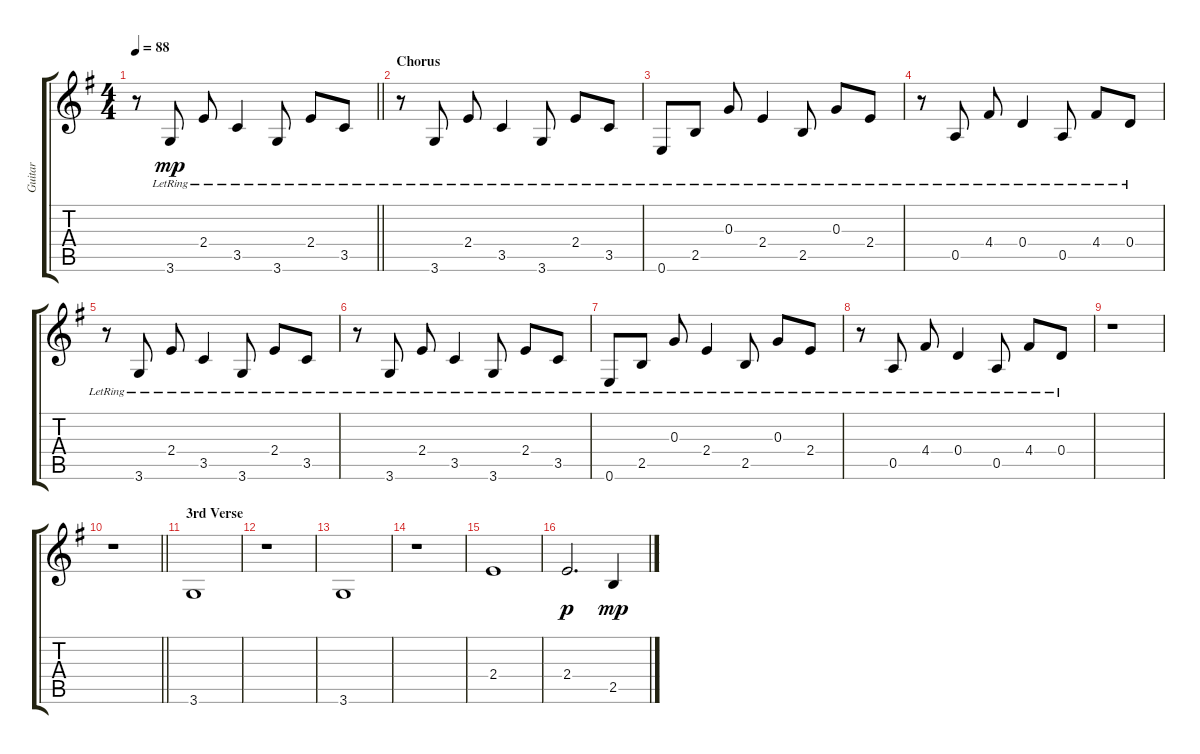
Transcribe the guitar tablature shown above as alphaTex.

\track ("Guitar" "Guitar") {instrument electricguitarclean}
\staff {score tabs}
\tuning (E4 B3 G3 D3 A2 E2) {hide}
\ts (4 4)
\tempo 88
\clef g2
\barLineRight lightlight
\ks eminor
r.8{dy mp} 3.6{lr}.8 2.4{lr}.8 3.5{lr}.4 3.6{lr}.8 2.4{lr}.8 3.5{lr}.8 |
\section ("" "Chorus")
r.8 3.6{lr}.8 2.4{lr}.8 3.5{lr}.4 3.6{lr}.8 2.4{lr}.8 3.5{lr}.8 |
0.6{lr}.8 2.5{lr}.8 0.3{lr}.8 2.4{lr}.4 2.5{lr}.8 0.3{lr}.8 2.4{lr}.8 |
r.8 0.5{lr}.8 4.4{lr}.8 0.4{lr}.4 0.5{lr}.8 4.4{lr}.8 0.4{lr}.8 |
r.8 3.6{lr}.8 2.4{lr}.8 3.5{lr}.4 3.6{lr}.8 2.4{lr}.8 3.5{lr}.8 |
r.8 3.6{lr}.8 2.4{lr}.8 3.5{lr}.4 3.6{lr}.8 2.4{lr}.8 3.5{lr}.8 |
0.6{lr}.8 2.5{lr}.8 0.3{lr}.8 2.4{lr}.4 2.5{lr}.8 0.3{lr}.8 2.4{lr}.8 |
r.8 0.5{lr}.8 4.4{lr}.8 0.4{lr}.4 0.5{lr}.8 4.4{lr}.8 0.4{lr}.8 |
r.1 |
\barLineRight lightlight
r.1 |
\section ("" "3rd Verse")
3.6.1 |
r.1 |
3.6.1 |
r.1 |
2.4.1 |
2.4.2{d dy p} 2.5.4{dy mp}
